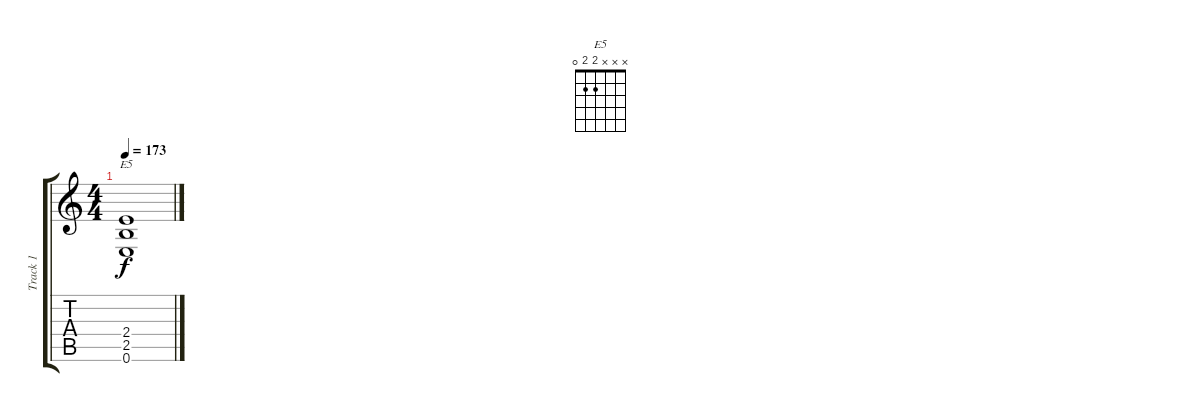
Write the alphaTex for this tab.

\track ("Track 1" "Track 1") {instrument overdrivenguitar}
\staff {score tabs}
\tuning (E4 B3 G3 D3 A2 E2) {hide}
\chord ("E5" x x x 2 2 0)
\ts (4 4)
\tempo 173
\clef g2
\ks c
(2.4 2.5 0.6).1{ch "E5" dy f}
